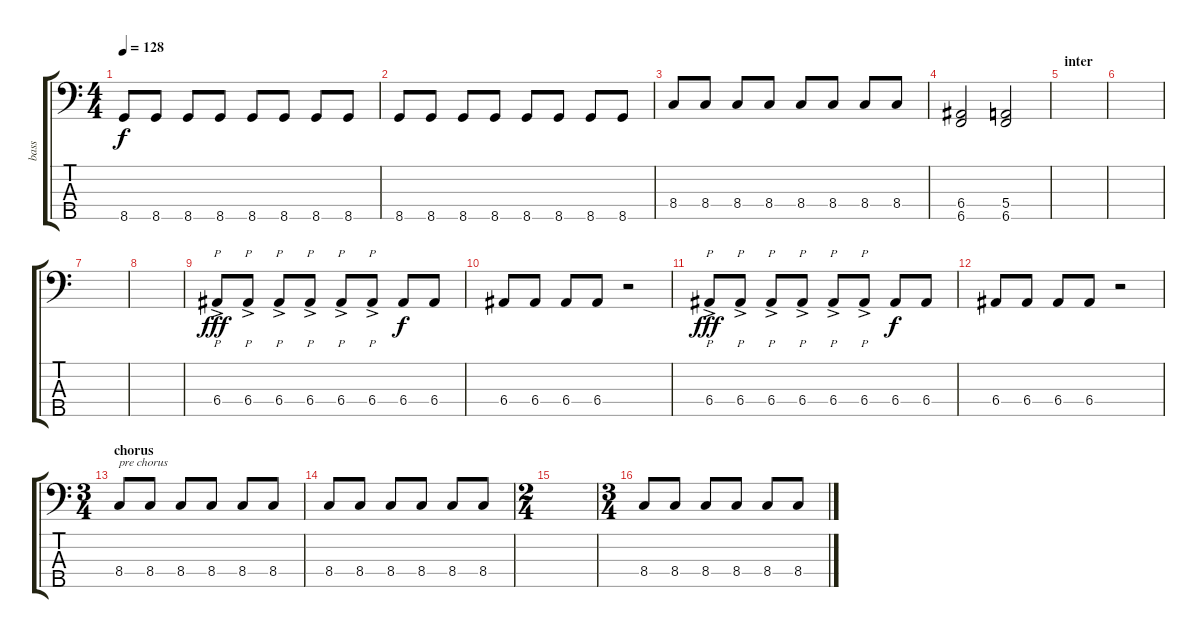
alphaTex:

\track ("bass" "bass") {instrument electricbasspick}
\staff {score tabs}
\tuning (G2 D2 A1 E1 B0) {hide}
\ts (4 4)
\tempo 128
\clef f4
\ks c
8.5.8{dy f} 8.5.8 8.5.8 8.5.8 8.5.8 8.5.8 8.5.8 8.5.8 |
8.5.8 8.5.8 8.5.8 8.5.8 8.5.8 8.5.8 8.5.8 8.5.8 |
8.4.8 8.4.8 8.4.8 8.4.8 8.4.8 8.4.8 8.4.8 8.4.8 |
(6.4 6.5).2 (5.4 6.5).2 |
\section ("" "inter")
|
|
|
|
6.4{ac}.8{p dy fff} 6.4{ac}.8{p} 6.4{ac}.8{p} 6.4{ac}.8{p} 6.4{ac}.8{p} 6.4{ac}.8{p} 6.4.8{dy f} 6.4.8 |
6.4.8 6.4.8 6.4.8 6.4.8 r.2 |
6.4{ac}.8{p dy fff} 6.4{ac}.8{p} 6.4{ac}.8{p} 6.4{ac}.8{p} 6.4{ac}.8{p} 6.4{ac}.8{p} 6.4.8{dy f} 6.4.8 |
6.4.8 6.4.8 6.4.8 6.4.8 r.2 |
\ts (3 4)
\section ("" "chorus")
8.4.8{txt "pre chorus"} 8.4.8 8.4.8 8.4.8 8.4.8 8.4.8 |
8.4.8 8.4.8 8.4.8 8.4.8 8.4.8 8.4.8 |
\ts (2 4)
|
\ts (3 4)
8.4.8 8.4.8 8.4.8 8.4.8 8.4.8 8.4.8
